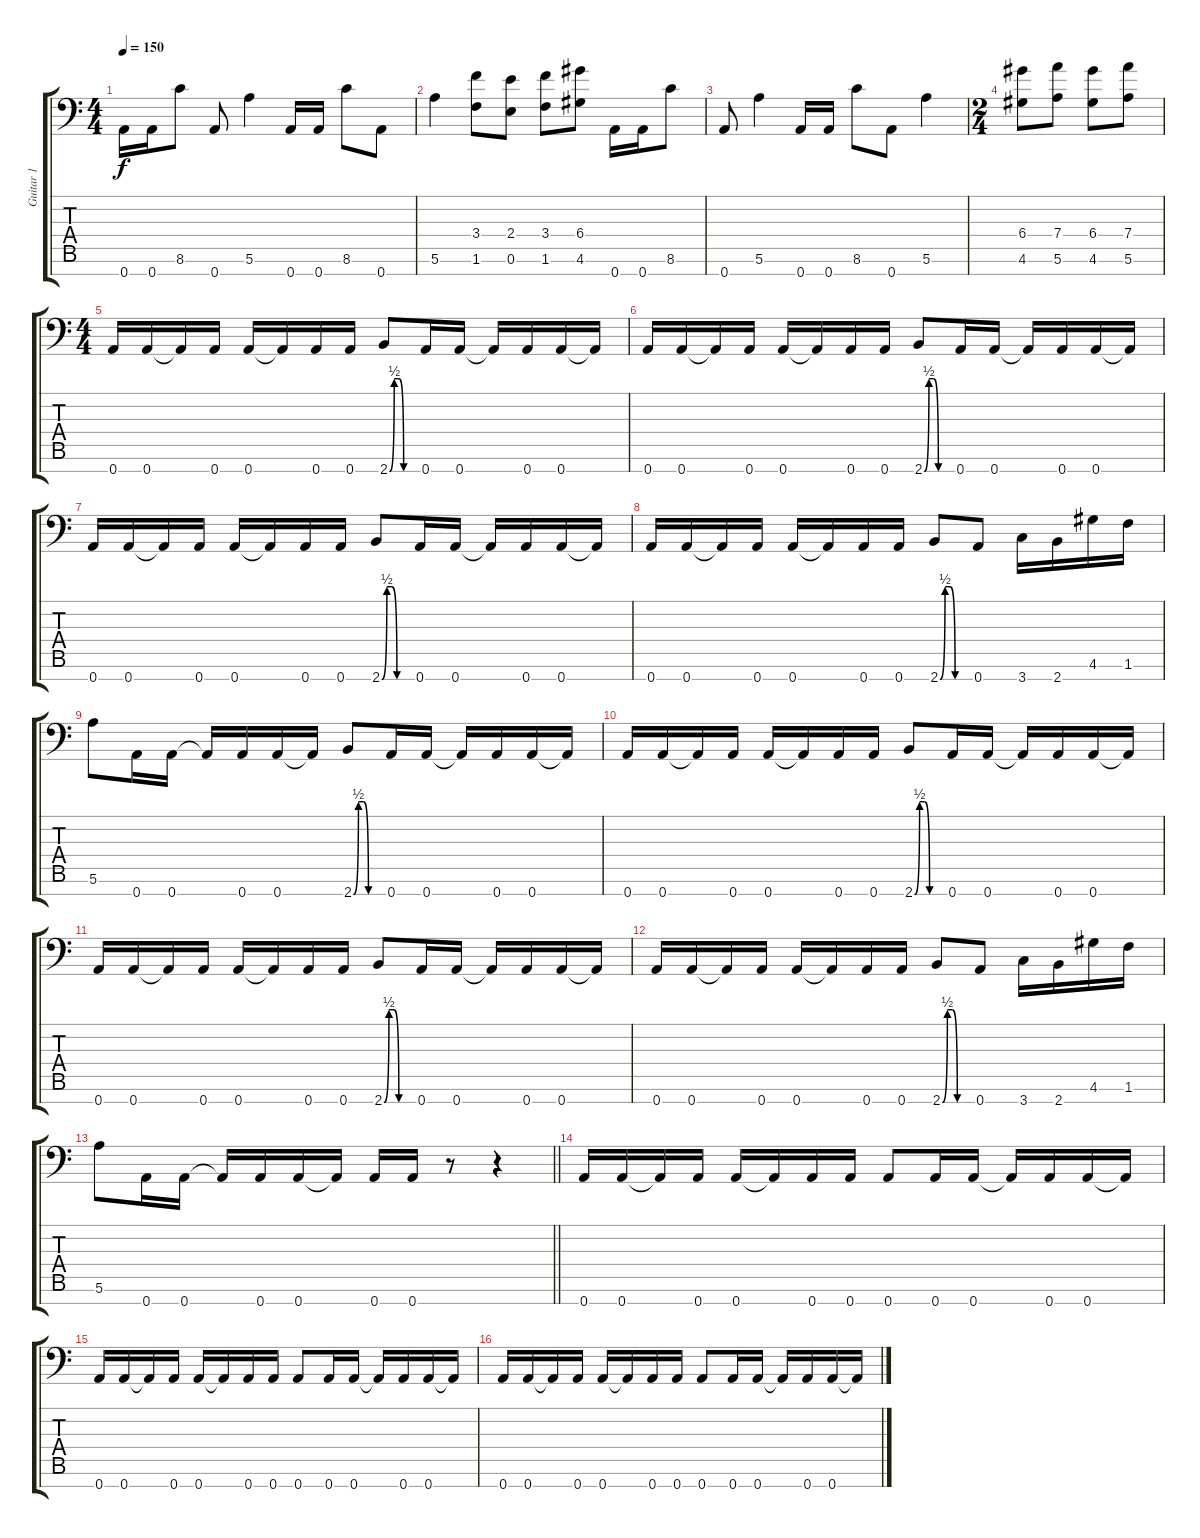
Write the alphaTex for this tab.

\track ("Guitar 1" "Guitar 1") {instrument distortionguitar}
\staff {score tabs}
\tuning (E4 B3 G3 D3 A2 E2 A1) {hide}
\ts (4 4)
\tempo 150
\clef f4
\ks c
0.7.16{dy f} 0.7.16 8.6.8 0.7.8 5.6.4 0.7.16 0.7.16 8.6.8 0.7.8 |
5.6.4 (3.4 1.6).8 (2.4 0.6).8 (3.4 1.6).8 (6.4 4.6).8 0.7.16 0.7.16 8.6.8 |
0.7.8 5.6.4 0.7.16 0.7.16 8.6.8 0.7.8 5.6.4 |
\ts (2 4)
(6.4 4.6).8 (7.4 5.6).8 (6.4 4.6).8 (7.4 5.6).8 |
\ts (4 4)
0.7.16 0.7.16 0.7{t}.16 0.7.16 0.7.16 0.7{t}.16 0.7.16 0.7.16 2.7{be (custom 0 0 10 2 20 2 30 0 60 0)}.8 0.7.16 0.7.16 0.7{t}.16 0.7.16 0.7.16 0.7{t}.16 |
0.7.16 0.7.16 0.7{t}.16 0.7.16 0.7.16 0.7{t}.16 0.7.16 0.7.16 2.7{be (custom 0 0 10 2 20 2 30 0 60 0)}.8 0.7.16 0.7.16 0.7{t}.16 0.7.16 0.7.16 0.7{t}.16 |
0.7.16 0.7.16 0.7{t}.16 0.7.16 0.7.16 0.7{t}.16 0.7.16 0.7.16 2.7{be (custom 0 0 10 2 20 2 30 0 60 0)}.8 0.7.16 0.7.16 0.7{t}.16 0.7.16 0.7.16 0.7{t}.16 |
0.7.16 0.7.16 0.7{t}.16 0.7.16 0.7.16 0.7{t}.16 0.7.16 0.7.16 2.7{be (custom 0 0 10 2 20 2 30 0 60 0)}.8 0.7.8 3.7.16 2.7.16 4.6.16 1.6.16 |
5.6.8 0.7.16 0.7.16 0.7{t}.16 0.7.16 0.7.16 0.7{t}.16 2.7{be (custom 0 0 10 2 20 2 30 0 60 0)}.8 0.7.16 0.7.16 0.7{t}.16 0.7.16 0.7.16 0.7{t}.16 |
0.7.16 0.7.16 0.7{t}.16 0.7.16 0.7.16 0.7{t}.16 0.7.16 0.7.16 2.7{be (custom 0 0 10 2 20 2 30 0 60 0)}.8 0.7.16 0.7.16 0.7{t}.16 0.7.16 0.7.16 0.7{t}.16 |
0.7.16 0.7.16 0.7{t}.16 0.7.16 0.7.16 0.7{t}.16 0.7.16 0.7.16 2.7{be (custom 0 0 10 2 20 2 30 0 60 0)}.8 0.7.16 0.7.16 0.7{t}.16 0.7.16 0.7.16 0.7{t}.16 |
0.7.16 0.7.16 0.7{t}.16 0.7.16 0.7.16 0.7{t}.16 0.7.16 0.7.16 2.7{be (custom 0 0 10 2 20 2 30 0 60 0)}.8 0.7.8 3.7.16 2.7.16 4.6.16 1.6.16 |
\barLineRight lightlight
5.6.8 0.7.16 0.7.16 0.7{t}.16 0.7.16 0.7.16 0.7{t}.16 0.7.16 0.7.16 r.8 r.4 |
0.7.16 0.7.16 0.7{t}.16 0.7.16 0.7.16 0.7{t}.16 0.7.16 0.7.16 0.7.8 0.7.16 0.7.16 0.7{t}.16 0.7.16 0.7.16 0.7{t}.16 |
0.7.16 0.7.16 0.7{t}.16 0.7.16 0.7.16 0.7{t}.16 0.7.16 0.7.16 0.7.8 0.7.16 0.7.16 0.7{t}.16 0.7.16 0.7.16 0.7{t}.16 |
0.7.16 0.7.16 0.7{t}.16 0.7.16 0.7.16 0.7{t}.16 0.7.16 0.7.16 0.7.8 0.7.16 0.7.16 0.7{t}.16 0.7.16 0.7.16 0.7{t}.16
